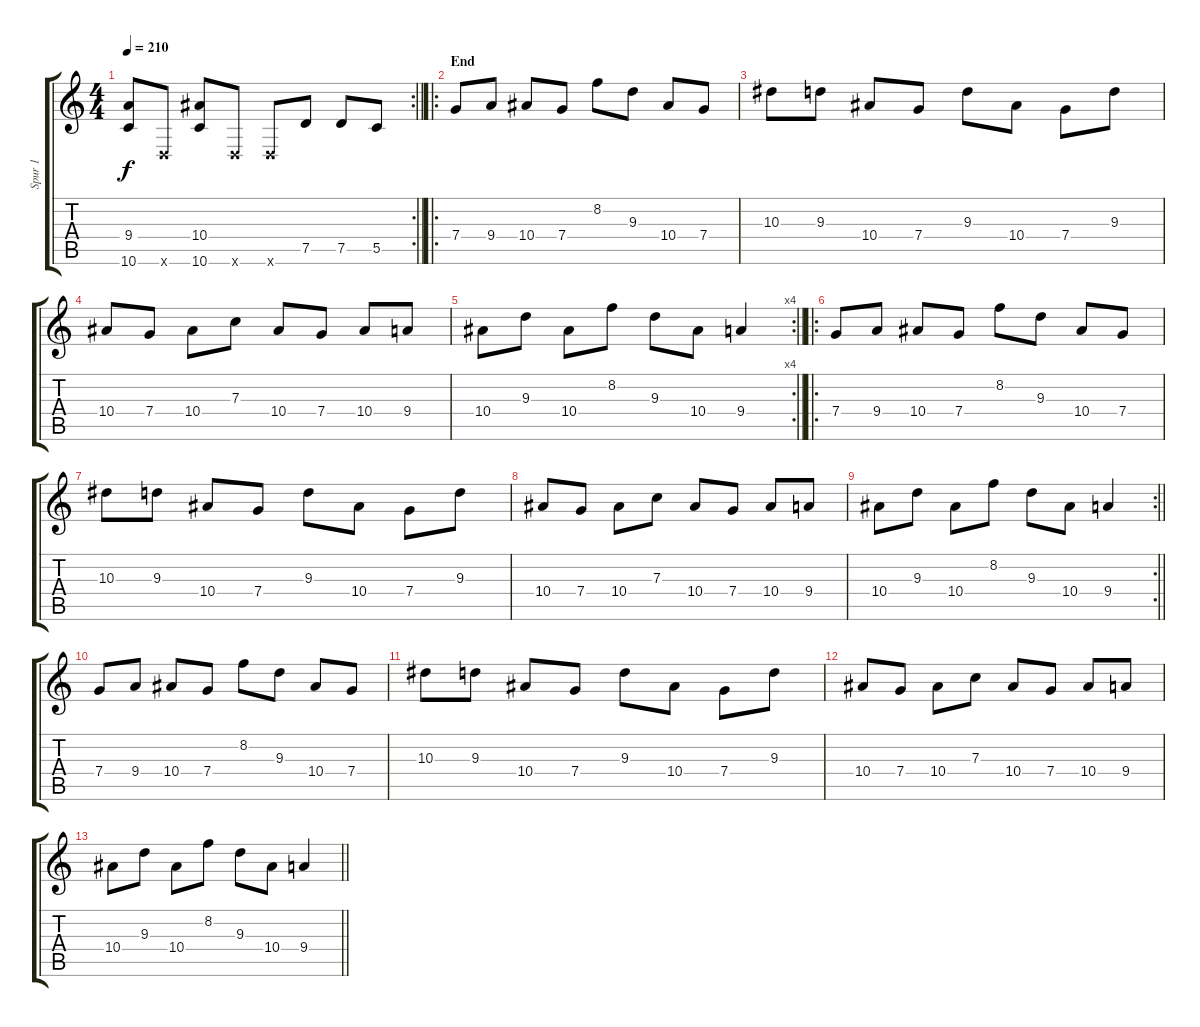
\track ("Spur 1" "Spur 1") {instrument distortionguitar}
\staff {score tabs}
\tuning (D4 A3 F3 C3 G2 D2) {hide}
\rc 2
\ts (4 4)
\tempo 210
\clef g2
\barLineRight lightlight
\ks c
(9.4 10.6).8{dy f} 0.6{x}.8 (10.4 10.6).8 0.6{x}.8 0.6{x}.8 7.5.8 7.5.8 5.5.8 |
\ro
\section ("" "End")
7.4.8 9.4.8 10.4.8 7.4.8 8.2.8 9.3.8 10.4.8 7.4.8 |
10.3.8 9.3.8 10.4.8 7.4.8 9.3.8 10.4.8 7.4.8 9.3.8 |
10.4.8 7.4.8 10.4.8 7.3.8 10.4.8 7.4.8 10.4.8 9.4.8 |
\rc 4
\barLineRight lightlight
10.4.8 9.3.8 10.4.8 8.2.8 9.3.8 10.4.8 9.4.4 |
\ro
7.4.8 9.4.8 10.4.8 7.4.8 8.2.8 9.3.8 10.4.8 7.4.8 |
10.3.8 9.3.8 10.4.8 7.4.8 9.3.8 10.4.8 7.4.8 9.3.8 |
10.4.8 7.4.8 10.4.8 7.3.8 10.4.8 7.4.8 10.4.8 9.4.8 |
\rc 2
\barLineRight lightlight
10.4.8 9.3.8 10.4.8 8.2.8 9.3.8 10.4.8 9.4.4 |
7.4.8 9.4.8 10.4.8 7.4.8 8.2.8 9.3.8 10.4.8 7.4.8 |
10.3.8 9.3.8 10.4.8 7.4.8 9.3.8 10.4.8 7.4.8 9.3.8 |
10.4.8 7.4.8 10.4.8 7.3.8 10.4.8 7.4.8 10.4.8 9.4.8 |
\barLineRight lightlight
10.4.8 9.3.8 10.4.8 8.2.8 9.3.8 10.4.8 9.4.4
